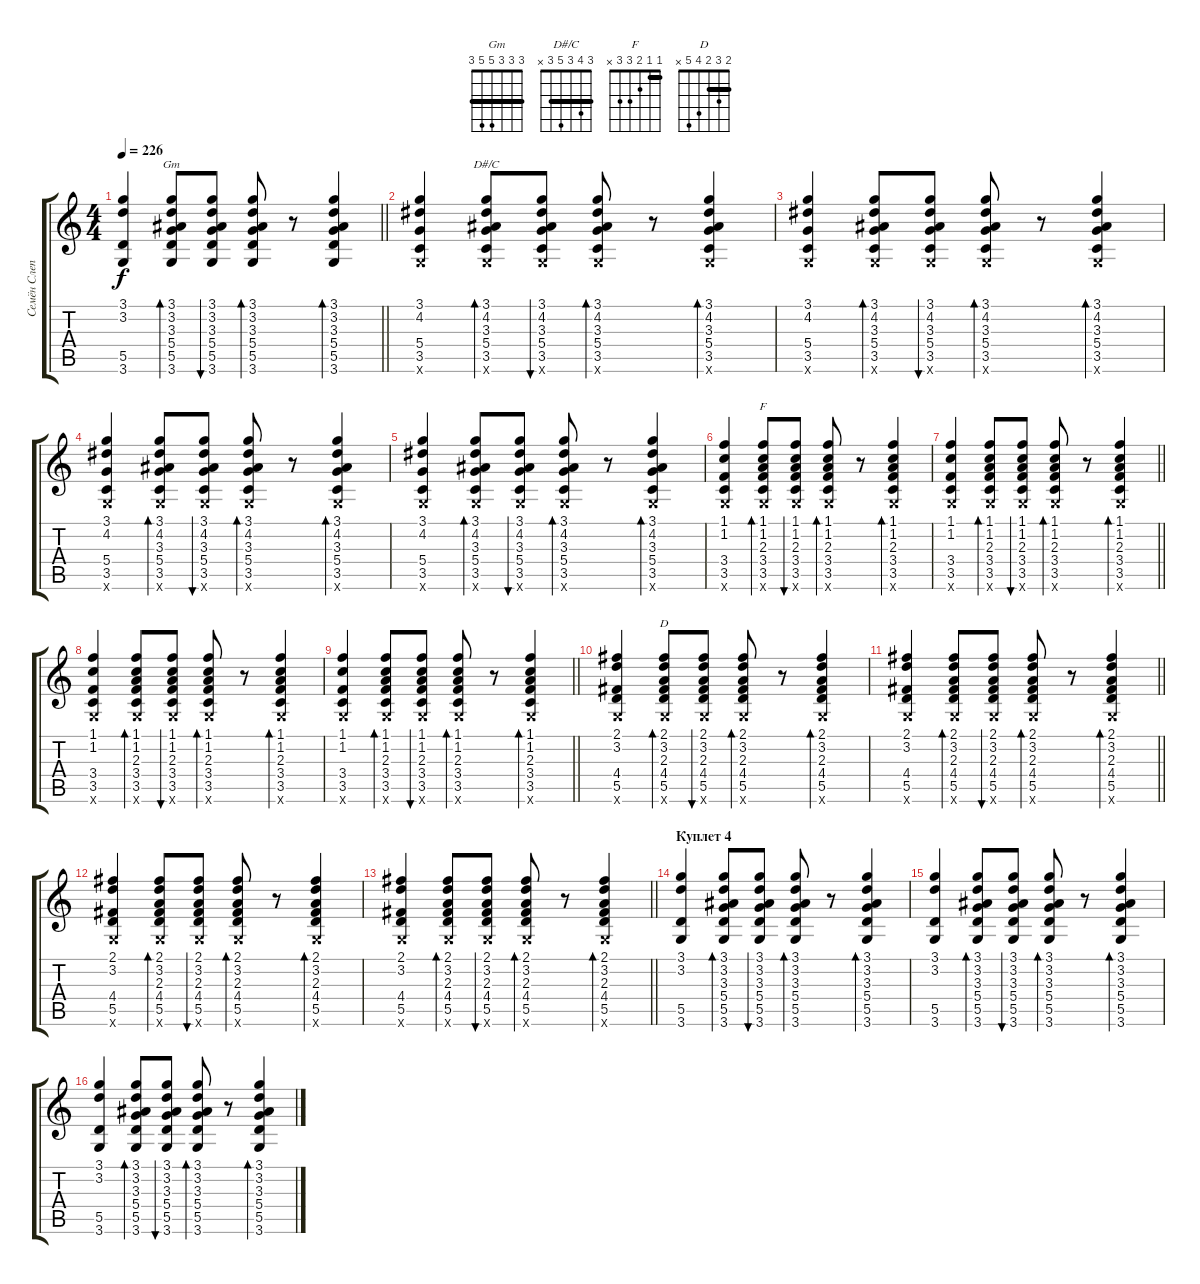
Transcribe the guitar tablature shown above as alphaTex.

\track ("Семён Слепаков" "Семён Слеп") {instrument acousticguitarsteel}
\staff {score tabs}
\tuning (E4 B3 G3 D3 A2 E2) {hide}
\chord ("Gm" 3 3 3 5 5 3) {barre 3}
\chord ("D#/C" 3 4 3 5 3 x) {barre 3}
\chord ("F" 1 1 2 3 3 x) {barre 1}
\chord ("D" 2 3 2 4 5 x) {barre 2}
\ts (4 4)
\tempo 226
\clef g2
\barLineRight lightlight
\ks c
(3.1 3.2 5.5 3.6).4{dy f} (3.1 3.2 3.3 5.4 5.5 3.6).8{bd 60 ch "Gm"} (3.1 3.2 3.3 5.4 5.5 3.6).8{bu 60} (3.1 3.2 3.3 5.4 5.5 3.6).8{bd 60} r.8 (3.1 3.2 3.3 5.4 5.5 3.6).4{bd 60} |
(3.1 4.2 5.4 3.5 3.6{x}).4 (3.1 4.2 3.3 5.4 3.5 3.6{x}).8{bd 60 ch "D#/C"} (3.1 4.2 3.3 5.4 3.5 3.6{x}).8{bu 60} (3.1 4.2 3.3 5.4 3.5 3.6{x}).8{bd 60} r.8 (3.1 4.2 3.3 5.4 3.5 3.6{x}).4{bd 60} |
(3.1 4.2 5.4 3.5 3.6{x}).4 (3.1 4.2 3.3 5.4 3.5 3.6{x}).8{bd 60} (3.1 4.2 3.3 5.4 3.5 3.6{x}).8{bu 60} (3.1 4.2 3.3 5.4 3.5 3.6{x}).8{bd 60} r.8 (3.1 4.2 3.3 5.4 3.5 3.6{x}).4{bd 60} |
(3.1 4.2 5.4 3.5 3.6{x}).4 (3.1 4.2 3.3 5.4 3.5 3.6{x}).8{bd 60} (3.1 4.2 3.3 5.4 3.5 3.6{x}).8{bu 60} (3.1 4.2 3.3 5.4 3.5 3.6{x}).8{bd 60} r.8 (3.1 4.2 3.3 5.4 3.5 3.6{x}).4{bd 60} |
(3.1 4.2 5.4 3.5 3.6{x}).4 (3.1 4.2 3.3 5.4 3.5 3.6{x}).8{bd 60} (3.1 4.2 3.3 5.4 3.5 3.6{x}).8{bu 60} (3.1 4.2 3.3 5.4 3.5 3.6{x}).8{bd 60} r.8 (3.1 4.2 3.3 5.4 3.5 3.6{x}).4{bd 60} |
(1.1 1.2 3.4 3.5 3.6{x}).4 (1.1 1.2 2.3 3.4 3.5 3.6{x}).8{bd 60 ch "F"} (1.1 1.2 2.3 3.4 3.5 3.6{x}).8{bu 60} (1.1 1.2 2.3 3.4 3.5 3.6{x}).8{bd 60} r.8 (1.1 1.2 2.3 3.4 3.5 3.6{x}).4{bd 60} |
\barLineRight lightlight
(1.1 1.2 3.4 3.5 3.6{x}).4 (1.1 1.2 2.3 3.4 3.5 3.6{x}).8{bd 60} (1.1 1.2 2.3 3.4 3.5 3.6{x}).8{bu 60} (1.1 1.2 2.3 3.4 3.5 3.6{x}).8{bd 60} r.8 (1.1 1.2 2.3 3.4 3.5 3.6{x}).4{bd 60} |
(1.1 1.2 3.4 3.5 3.6{x}).4 (1.1 1.2 2.3 3.4 3.5 3.6{x}).8{bd 60} (1.1 1.2 2.3 3.4 3.5 3.6{x}).8{bu 60} (1.1 1.2 2.3 3.4 3.5 3.6{x}).8{bd 60} r.8 (1.1 1.2 2.3 3.4 3.5 3.6{x}).4{bd 60} |
\barLineRight lightlight
(1.1 1.2 3.4 3.5 3.6{x}).4 (1.1 1.2 2.3 3.4 3.5 3.6{x}).8{bd 60} (1.1 1.2 2.3 3.4 3.5 3.6{x}).8{bu 60} (1.1 1.2 2.3 3.4 3.5 3.6{x}).8{bd 60} r.8 (1.1 1.2 2.3 3.4 3.5 3.6{x}).4{bd 60} |
(2.1 3.2 4.4 5.5 3.6{x}).4 (2.1 3.2 2.3 4.4 5.5 3.6{x}).8{bd 60 ch "D"} (2.1 3.2 2.3 4.4 5.5 3.6{x}).8{bu 60} (2.1 3.2 2.3 4.4 5.5 3.6{x}).8{bd 60} r.8 (2.1 3.2 2.3 4.4 5.5 3.6{x}).4{bd 60} |
\barLineRight lightlight
(2.1 3.2 4.4 5.5 3.6{x}).4 (2.1 3.2 2.3 4.4 5.5 3.6{x}).8{bd 60} (2.1 3.2 2.3 4.4 5.5 3.6{x}).8{bu 60} (2.1 3.2 2.3 4.4 5.5 3.6{x}).8{bd 60} r.8 (2.1 3.2 2.3 4.4 5.5 3.6{x}).4{bd 60} |
(2.1 3.2 4.4 5.5 3.6{x}).4 (2.1 3.2 2.3 4.4 5.5 3.6{x}).8{bd 60} (2.1 3.2 2.3 4.4 5.5 3.6{x}).8{bu 60} (2.1 3.2 2.3 4.4 5.5 3.6{x}).8{bd 60} r.8 (2.1 3.2 2.3 4.4 5.5 3.6{x}).4{bd 60} |
\barLineRight lightlight
(2.1 3.2 4.4 5.5 3.6{x}).4 (2.1 3.2 2.3 4.4 5.5 3.6{x}).8{bd 60} (2.1 3.2 2.3 4.4 5.5 3.6{x}).8{bu 60} (2.1 3.2 2.3 4.4 5.5 3.6{x}).8{bd 60} r.8 (2.1 3.2 2.3 4.4 5.5 3.6{x}).4{bd 60} |
\section ("" "Куплет 4")
(3.1 3.2 5.5 3.6).4 (3.1 3.2 3.3 5.4 5.5 3.6).8{bd 60} (3.1 3.2 3.3 5.4 5.5 3.6).8{bu 60} (3.1 3.2 3.3 5.4 5.5 3.6).8{bd 60} r.8 (3.1 3.2 3.3 5.4 5.5 3.6).4{bd 60} |
(3.1 3.2 5.5 3.6).4 (3.1 3.2 3.3 5.4 5.5 3.6).8{bd 60} (3.1 3.2 3.3 5.4 5.5 3.6).8{bu 60} (3.1 3.2 3.3 5.4 5.5 3.6).8{bd 60} r.8 (3.1 3.2 3.3 5.4 5.5 3.6).4{bd 60} |
(3.1 3.2 5.5 3.6).4 (3.1 3.2 3.3 5.4 5.5 3.6).8{bd 60} (3.1 3.2 3.3 5.4 5.5 3.6).8{bu 60} (3.1 3.2 3.3 5.4 5.5 3.6).8{bd 60} r.8 (3.1 3.2 3.3 5.4 5.5 3.6).4{bd 60}
